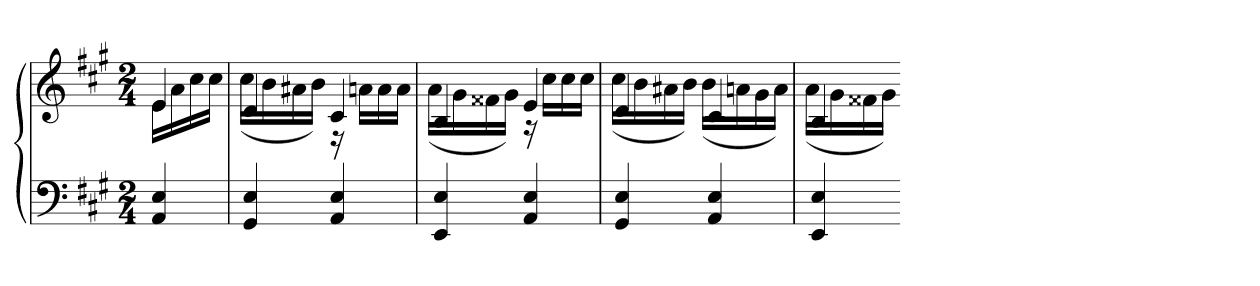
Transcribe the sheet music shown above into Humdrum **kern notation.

**kern	**kern
*part1	*part1
*staff2	*staff1
*clefF4	*clefG2
*k[f#c#g#]	*k[f#c#g#]
*A:	*A:
*M2/4	*M2/4
=	=
*	*^
4AA 4E	4e	16eLL
.	.	16a
.	.	16cc#
.	.	16cc#JJ
=115	=115	=115
4GG# 4E	4d	(16cc#LL
.	.	16b
.	.	16a#X
.	.	16bJJ)
4AA 4E	4c#	16r
.	.	16anLL
.	.	16a
.	.	16aJJ
=116	=116	=116
4EE 4E	4B	(16aLL
.	.	16g#
.	.	16f##X
.	.	16g#JJ)
4AA 4E	4e	16r
.	.	16cc#LL
.	.	16cc#
.	.	16cc#JJ
=117	=117	=117
4GG# 4E	4d	(16cc#LL
.	.	16b
.	.	16a#X
.	.	16bJJ)
4AA 4E	4c#	(16bLL
.	.	16an
.	.	16g#
.	.	16aJJ)
=118	=118	=118
4EE 4E	4B	(16aLL
.	.	16g#
.	.	16f##X
.	.	16g#JJ)
*	*v	*v
=-	=-
*-	*-
